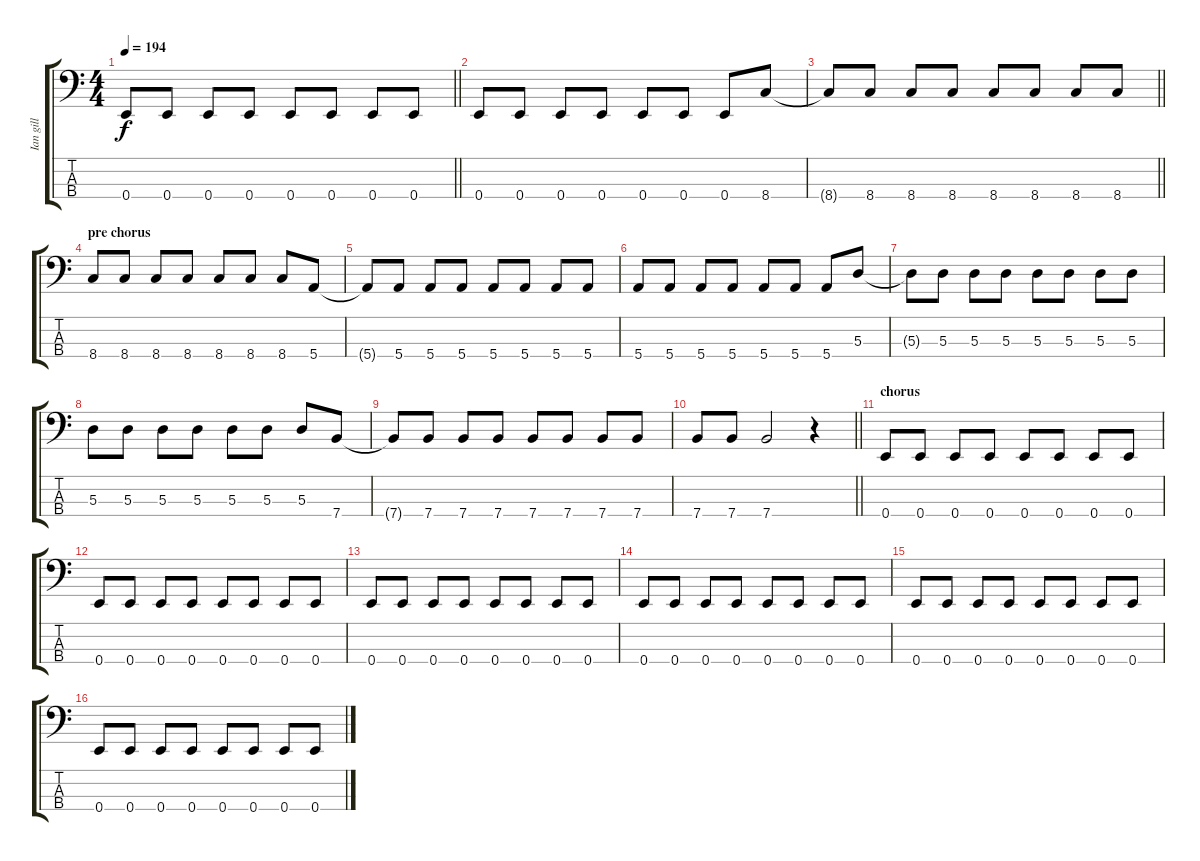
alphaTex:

\track ("Ian gill" "Ian gill") {instrument electricbasspick}
\staff {score tabs}
\tuning (G2 D2 A1 E1) {hide}
\ts (4 4)
\tempo 194
\clef f4
\barLineRight lightlight
\ks c
0.4.8{dy f} 0.4.8 0.4.8 0.4.8 0.4.8 0.4.8 0.4.8 0.4.8 |
0.4.8 0.4.8 0.4.8 0.4.8 0.4.8 0.4.8 0.4.8 8.4.8 |
\barLineRight lightlight
8.4{t}.8 8.4.8 8.4.8 8.4.8 8.4.8 8.4.8 8.4.8 8.4.8 |
\section ("" "pre chorus")
8.4.8 8.4.8 8.4.8 8.4.8 8.4.8 8.4.8 8.4.8 5.4.8 |
5.4{t}.8 5.4.8 5.4.8 5.4.8 5.4.8 5.4.8 5.4.8 5.4.8 |
5.4.8 5.4.8 5.4.8 5.4.8 5.4.8 5.4.8 5.4.8 5.3.8 |
5.3{t}.8 5.3.8 5.3.8 5.3.8 5.3.8 5.3.8 5.3.8 5.3.8 |
5.3.8 5.3.8 5.3.8 5.3.8 5.3.8 5.3.8 5.3.8 7.4.8 |
7.4{t}.8 7.4.8 7.4.8 7.4.8 7.4.8 7.4.8 7.4.8 7.4.8 |
\barLineRight lightlight
7.4.8 7.4.8 7.4.2 r.4 |
\section ("" "chorus")
0.4.8 0.4.8 0.4.8 0.4.8 0.4.8 0.4.8 0.4.8 0.4.8 |
0.4.8 0.4.8 0.4.8 0.4.8 0.4.8 0.4.8 0.4.8 0.4.8 |
0.4.8 0.4.8 0.4.8 0.4.8 0.4.8 0.4.8 0.4.8 0.4.8 |
0.4.8 0.4.8 0.4.8 0.4.8 0.4.8 0.4.8 0.4.8 0.4.8 |
0.4.8 0.4.8 0.4.8 0.4.8 0.4.8 0.4.8 0.4.8 0.4.8 |
0.4.8 0.4.8 0.4.8 0.4.8 0.4.8 0.4.8 0.4.8 0.4.8
